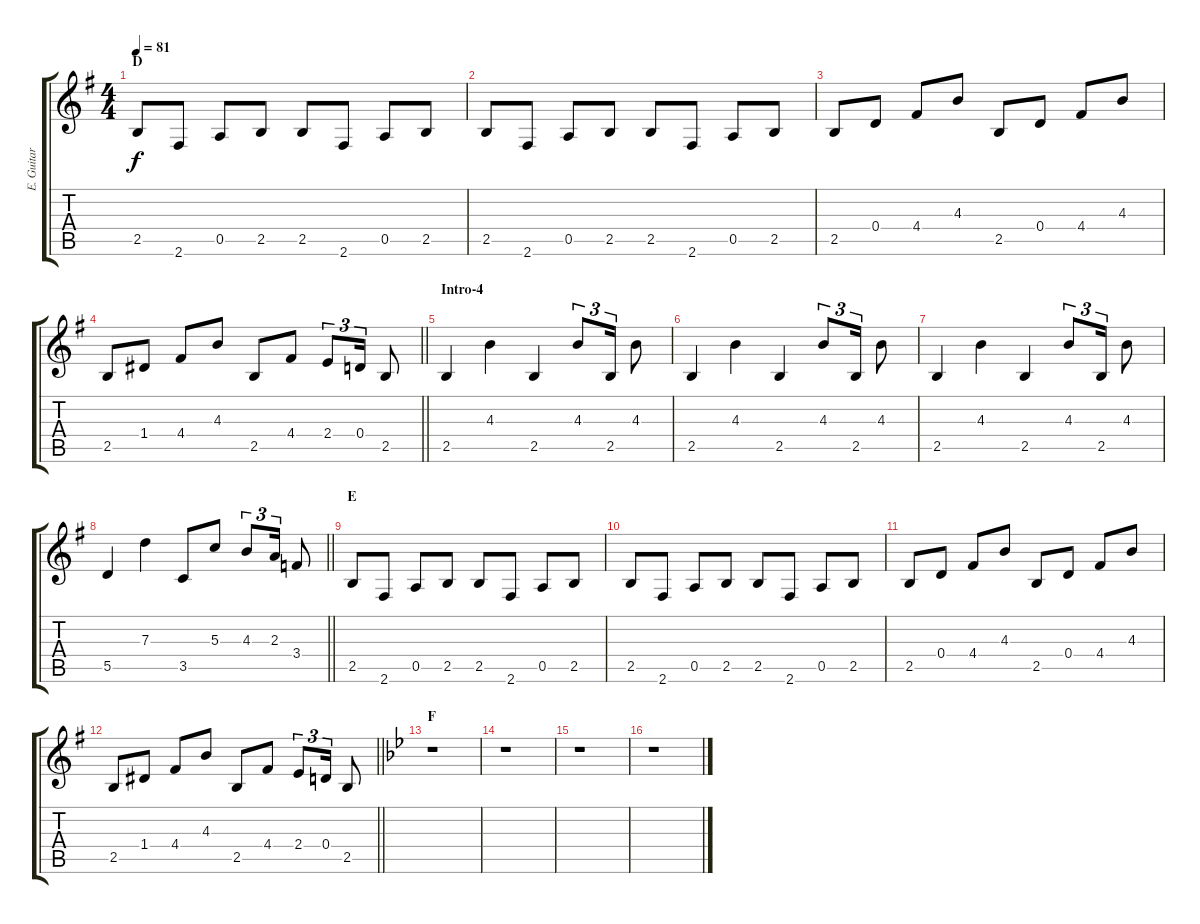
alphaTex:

\track ("E. Guitar I" "E. Guitar ") {instrument overdrivenguitar}
\staff {score tabs}
\tuning (E4 B3 G3 D3 A2 E2) {hide}
\ts (4 4)
\section ("" "D")
\tempo 81
\clef g2
\ks g
2.5.8{dy f} 2.6.8 0.5.8 2.5.8 2.5.8 2.6.8 0.5.8 2.5.8 |
2.5.8 2.6.8 0.5.8 2.5.8 2.5.8 2.6.8 0.5.8 2.5.8 |
2.5.8 0.4.8 4.4.8 4.3.8 2.5.8 0.4.8 4.4.8 4.3.8 |
\barLineRight lightlight
2.5.8 1.4.8 4.4.8 4.3.8 2.5.8 4.4.8 2.4.8{tu (3 2)} 0.4.16{tu (3 2)} 2.5.8 |
\section ("" "Intro-4")
2.5.4 4.3.4 2.5.4 4.3.8{tu (3 2)} 2.5.16{tu (3 2)} 4.3.8 |
2.5.4 4.3.4 2.5.4 4.3.8{tu (3 2)} 2.5.16{tu (3 2)} 4.3.8 |
2.5.4 4.3.4 2.5.4 4.3.8{tu (3 2)} 2.5.16{tu (3 2)} 4.3.8 |
\barLineRight lightlight
5.5.4 7.3.4 3.5.8 5.3.8 4.3.8{tu (3 2)} 2.3.16{tu (3 2)} 3.4.8 |
\section ("" "E")
2.5.8 2.6.8 0.5.8 2.5.8 2.5.8 2.6.8 0.5.8 2.5.8 |
2.5.8 2.6.8 0.5.8 2.5.8 2.5.8 2.6.8 0.5.8 2.5.8 |
2.5.8 0.4.8 4.4.8 4.3.8 2.5.8 0.4.8 4.4.8 4.3.8 |
\barLineRight lightlight
2.5.8 1.4.8 4.4.8 4.3.8 2.5.8 4.4.8 2.4.8{tu (3 2)} 0.4.16{tu (3 2)} 2.5.8 |
\section ("" "F")
\ks bb
r.1 |
r.1 |
r.1 |
r.1
